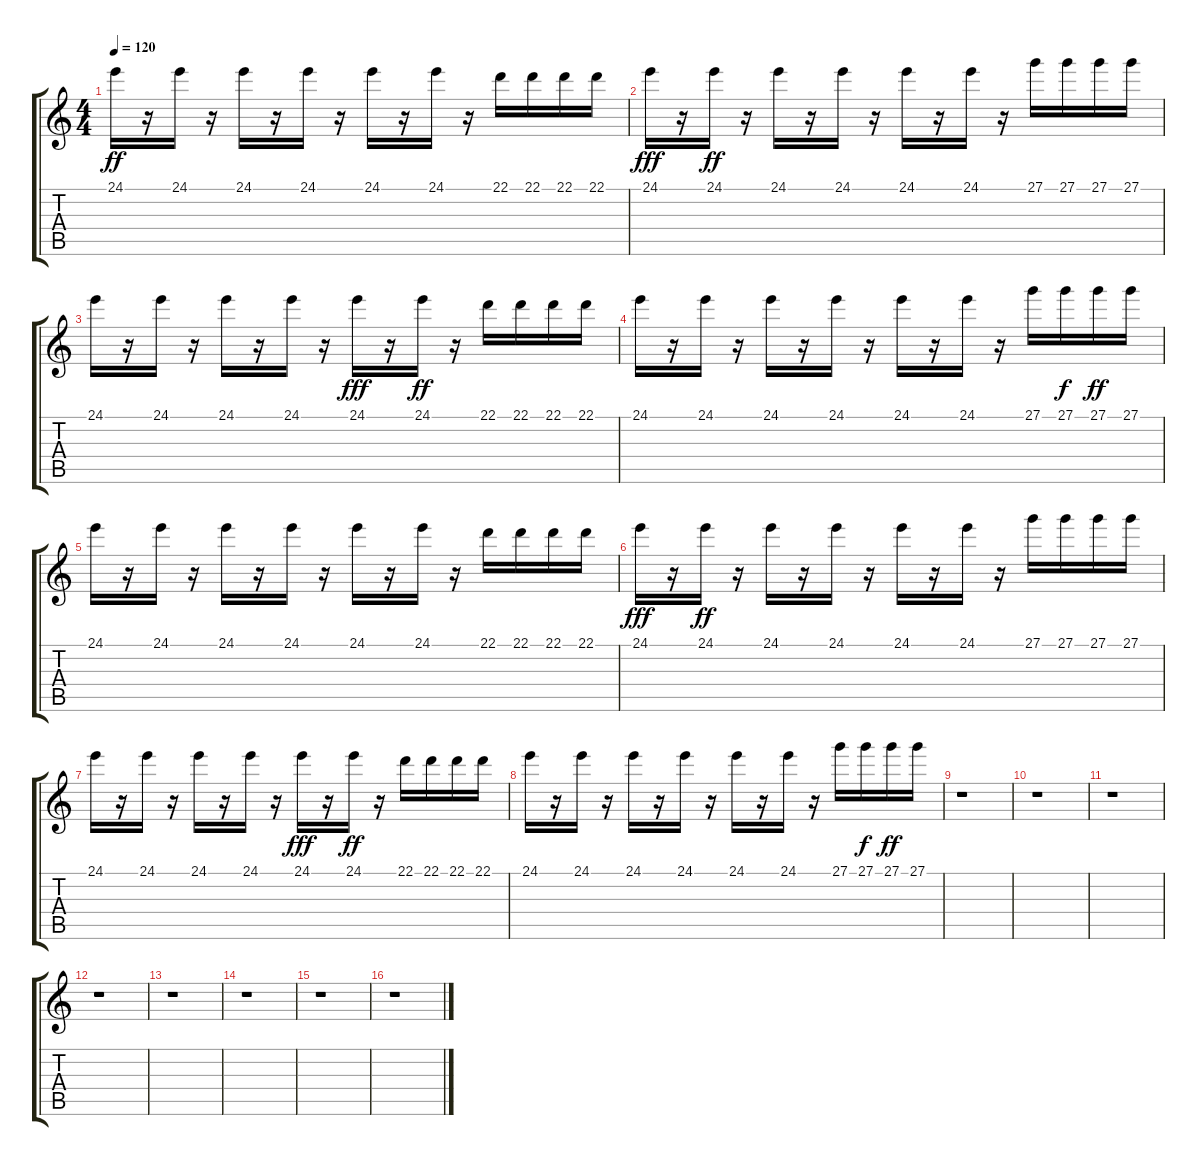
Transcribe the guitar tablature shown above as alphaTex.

\track "" {instrument pad1newage}
\staff {score tabs}
\tuning (E4 B3 G3 D3 A2 E2) {hide}
\ts (4 4)
\tempo 120
\clef g2
\ks c
24.1.16{dy ff instrument pad1newage} r.16 24.1.16 r.16 24.1.16 r.16 24.1.16 r.16 24.1.16 r.16 24.1.16 r.16 22.1.16 22.1.16 22.1.16 22.1.16 |
24.1.16{dy fff} r.16 24.1.16{dy ff} r.16 24.1.16 r.16 24.1.16 r.16 24.1.16 r.16 24.1.16 r.16 27.1.16 27.1.16 27.1.16 27.1.16 |
24.1.16 r.16 24.1.16 r.16 24.1.16 r.16 24.1.16 r.16 24.1.16{dy fff} r.16 24.1.16{dy ff} r.16 22.1.16 22.1.16 22.1.16 22.1.16 |
24.1.16 r.16 24.1.16 r.16 24.1.16 r.16 24.1.16 r.16 24.1.16 r.16 24.1.16 r.16 27.1.16 27.1.16{dy f} 27.1.16{dy ff} 27.1.16 |
24.1.16 r.16 24.1.16 r.16 24.1.16 r.16 24.1.16 r.16 24.1.16 r.16 24.1.16 r.16 22.1.16 22.1.16 22.1.16 22.1.16 |
24.1.16{dy fff} r.16 24.1.16{dy ff} r.16 24.1.16 r.16 24.1.16 r.16 24.1.16 r.16 24.1.16 r.16 27.1.16 27.1.16 27.1.16 27.1.16 |
24.1.16 r.16 24.1.16 r.16 24.1.16 r.16 24.1.16 r.16 24.1.16{dy fff} r.16 24.1.16{dy ff} r.16 22.1.16 22.1.16 22.1.16 22.1.16 |
24.1.16 r.16 24.1.16 r.16 24.1.16 r.16 24.1.16 r.16 24.1.16 r.16 24.1.16 r.16 27.1.16 27.1.16{dy f} 27.1.16{dy ff} 27.1.16 |
r.1 |
r.1 |
r.1 |
r.1 |
r.1 |
r.1 |
r.1 |
r.1
